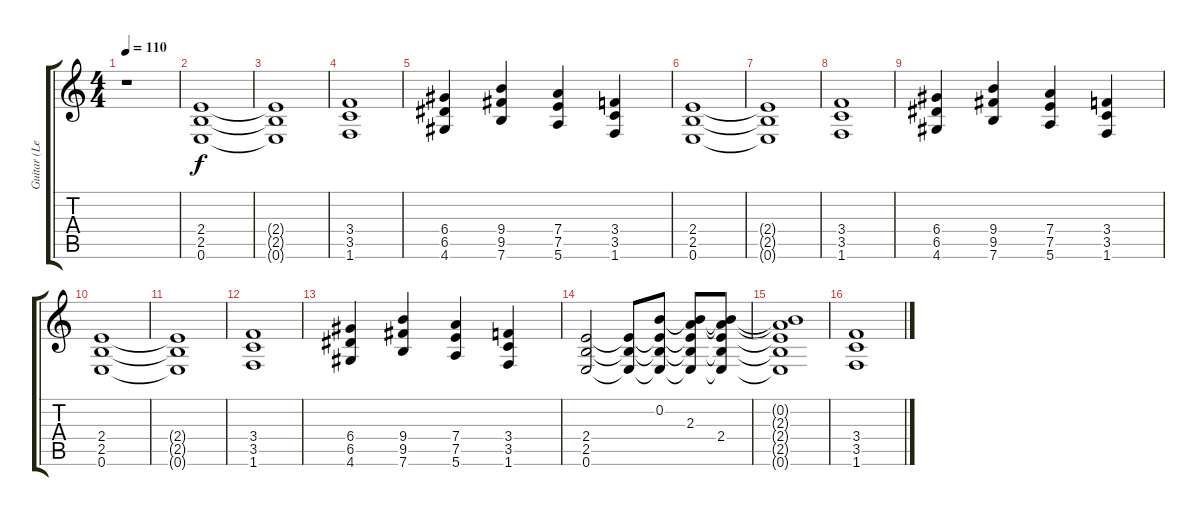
\track ("Guitar (Leon)" "Guitar (Le") {instrument distortionguitar}
\staff {score tabs}
\tuning (E4 B3 G3 D3 A2 E2) {hide}
\ts (4 4)
\tempo 110
\clef g2
\ks c
r.1{dy f instrument distortionguitar} |
(2.4 2.5 0.6).1 |
(2.4{t} 2.5{t} 0.6{t}).1 |
(3.4 3.5 1.6).1 |
(6.4 6.5 4.6).4 (9.4 9.5 7.6).4 (7.4 7.5 5.6).4 (3.4 3.5 1.6).4 |
(2.4 2.5 0.6).1 |
(2.4{t} 2.5{t} 0.6{t}).1 |
(3.4 3.5 1.6).1 |
(6.4 6.5 4.6).4 (9.4 9.5 7.6).4 (7.4 7.5 5.6).4 (3.4 3.5 1.6).4 |
(2.4 2.5 0.6).1 |
(2.4{t} 2.5{t} 0.6{t}).1 |
(3.4 3.5 1.6).1 |
(6.4 6.5 4.6).4 (9.4 9.5 7.6).4 (7.4 7.5 5.6).4 (3.4 3.5 1.6).4 |
(2.4 2.5 0.6).2 (2.4{t} 2.5{t} 0.6{t}).8 (0.2 2.4{t} 2.5{t} 0.6{t}).8 (0.2{t} 2.3 2.4{t} 2.5{t} 0.6{t}).8 (0.2{t} 2.3{t} 2.4 2.5{t} 0.6{t}).8 |
(0.2{t} 2.3{t} 2.4{t} 2.5{t} 0.6{t}).1 |
(3.4 3.5 1.6).1
